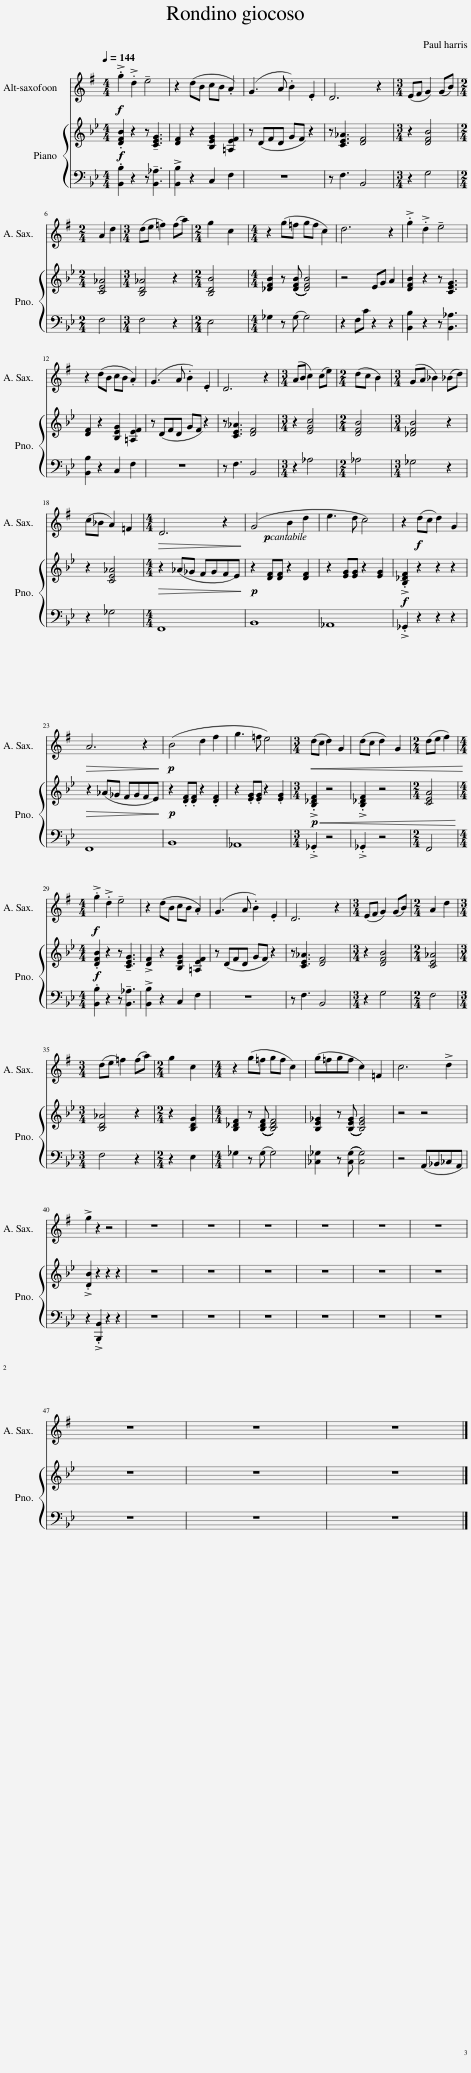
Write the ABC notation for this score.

X:1
%%score 1 { 2 | 3 }
L:1/8
Q:1/4=144
M:4/4
I:linebreak $
K:Bb
V:1 treble transpose=-9
V:2 treble
V:3 bass
V:1
[K:G]!f! !>!.g2 !>!.d2 !tenuto!e4 | z2 (dB cB .A2) | (G3 A .B2) .E2 | D6 z2 |[M:3/4] (EF G2) (GB) |$ %5
[M:2/4] A2 d2 |[M:3/4] (de =f2) (fa) |[M:2/4] g2 c2 |[M:4/4] z2 (g=f gf c2) | d6 z2 | %10
 !>!.g2 !>!.d2 !tenuto!e4 |$ z2 (dB cB .A2) | (G3 A .B2) .E2 | D6 z2 |[M:3/4] (AB c2) (ce) | %15
[M:2/4] (dc B2) |[M:3/4] (GA _B2) (_Bd) |$ (c_B A2) =F2 |[M:4/4]!>(! D6 z2!>)! | (G4!p! B2 d2 | %20
 e3 d c4) | z2!f! (dc d2) G2 |$!>(! A6 z2!>)! |!p! (B4 d2 f2 | g3 =f e4) | %25
[M:3/4]!<(! (dc d2) G2!<)! | (dc d2) G2 |[M:2/4] (de f2) |$[M:4/4]!f! !>!.g2 !>!.d2 !tenuto!e4 | z2 (dB cB .A2) | %30
 (G3 A .B2) .E2 | D6 z2 |[M:3/4] (EF G2) (GB) |[M:2/4] A2 d2 |$[M:3/4] (de =f2) (fa) | %35
[M:2/4] g2 c2 |[M:4/4] z2 (g=f gf c2) | (g=fgf c2) =F2 | c6 !>!d2 |$ !>!g2 z2 z4 | %40
 z8 | z8 | z8 | z8 | z8 | %45
 z8 |$ z8 | z8 | z8 |] %49
V:2
!f! .[DFB]2 z2 z !tenuto![CEG]3 | [DF]2 z2 [B,EG]2 [=A,EF]2 | z (DFD GF) z2 | z [CE_A]3 [DF]4 |[M:3/4] z2 [DFB]4 |$ %5
[M:2/4] [CE_A]4 |[M:3/4] [B,D_A]4 z2 |[M:2/4] [B,DB]4 |[M:4/4] [_DFB]2 z ((([DFB] [DFB]4))) | z4 EG A2 | %10
 [DFB]2 z2 z [CEG]3 |$ [DF]2 z2 [B,EG]2 [=A,EF]2 | z (DFD GF) z2 | z [CE_A]3 [DF]4 |[M:3/4] z2 [EGc]4 | %15
[M:2/4] [DFB]4 |[M:3/4] [_DFB]4 z2 |$ z2 [CE_A]4 |[M:4/4]!>(! z2 (_A_G FGFE)!>)! |!p! z2 [DF][DF] z2 [DF]2 | %20
 z2 [EG][EG] z2 [EG]2 |!f! !>!.[B,_DF]2 z2 z2 z2 |$!>(! z2 (_A_G FGFE)!>)! |!p! z2 .[DF].[DF] z2 .[DF]2 | z2 .[EG].[EG] z2 .[EG]2 | %25
[M:3/4]!p!!<(! !>!.[B,_DF]2 z4!<)! | !>!.[B,_DF]2 z4 |[M:2/4] [CEA]4 |$[M:4/4]!f! .[DFB]2 z2 z !tenuto![CEG]3 | !>![DF]2 z2 [B,EG]2 [=A,EF]2 | %30
 z (DFD GF) z2 | z [CE_A]3 [DF]4 |[M:3/4] z2 [DFB]4 |[M:2/4] [CE_A]4 |$[M:3/4] [B,D_A]4 z2 | %35
[M:2/4] z2 [B,DG]2 |[M:4/4] [B,_DF]2 z ((([B,DF] [B,DF]4))) | [B,E_G]2 z ((([B,EG] [B,EG]4))) | z4 z4 |$ !>!.[DB]2 z2 z2 z2 | %40
 z8 | z8 | z8 | z8 | z8 | %45
 z8 |$ z8 | z8 | z8 |] %49
V:3
 .[B,,B,]2 z2 z !tenuto![B,,_A,]3 | !>![B,,B,]2 z2 C,2 F,2 | z8 | z F,3 B,,4 |[M:3/4] z2 G,4 |$ %5
[M:2/4] F,4 |[M:3/4] F,4 z2 |[M:2/4] E,4 |[M:4/4] _G,2 z (G, G,4) | z2 F,C z2 z2 | %10
 [B,,B,]2 z2 z [B,,_A,]3 |$ [B,,B,]2 z2 C,2 F,2 | z8 | z F,3 B,,4 |[M:3/4] z2 _A,4 | %15
[M:2/4] _A,4 |[M:3/4] _G,4 z2 |$ z2 _G,4 |[M:4/4] F,,8 | B,,8 | %20
 _A,,8 | !>!._G,,2 z2 z2 z2 |$ F,,8 | B,,8 | _A,,8 | %25
[M:3/4] !>!._G,,2 z4 | !>!._G,,2 z4 |[M:2/4] F,,4 |$[M:4/4] .[B,,B,]2 z2 z !tenuto![B,,_A,]3 | !>![B,,B,]2 z2 C,2 F,2 | %30
 z8 | z F,3 B,,4 |[M:3/4] z2 G,4 |[M:2/4] F,4 |$[M:3/4] F,4 z2 | %35
[M:2/4] z2 E,2 |[M:4/4] _G,2 z (G, G,4) | [_C,_G,]2 z (([C,G,] [C,G,]4)) | z4 (A,,_B,,_C,A,,) |$ z2 !>!.[B,,,B,,]2 z2 z2 | %40
 z8 | z8 | z8 | z8 | z8 | %45
 z8 |$ z8 | z8 | z8 |] %49
